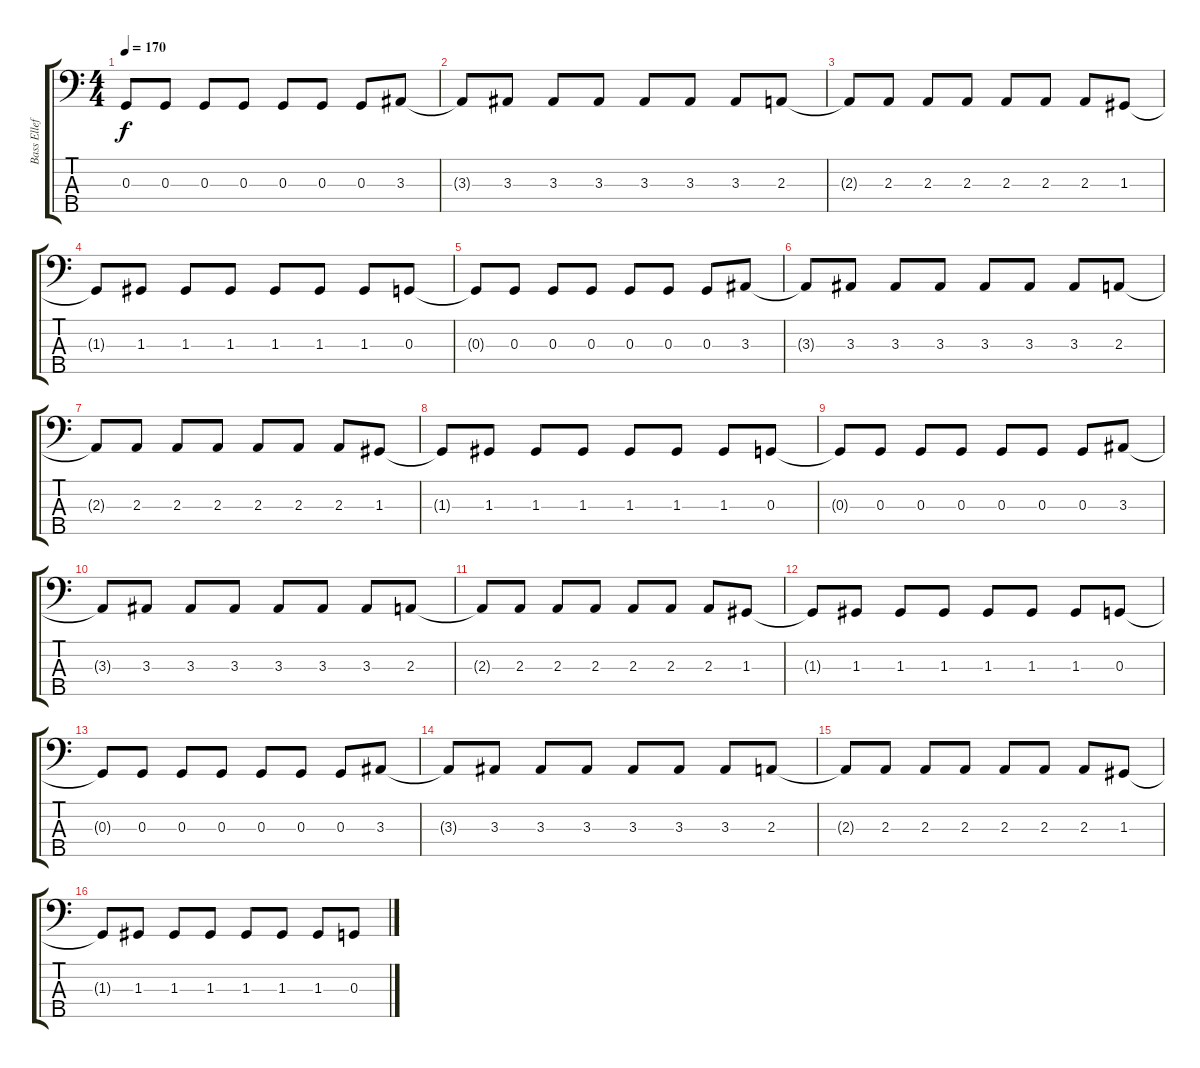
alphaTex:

\track ("Bass Ellefson" "Bass Ellef") {instrument electricbasspick}
\staff {score tabs}
\tuning (F2 C2 G1 D1 A0) {hide}
\ts (4 4)
\tempo 170
\clef f4
\ks c
0.3.8{dy f} 0.3.8 0.3.8 0.3.8 0.3.8 0.3.8 0.3.8 3.3.8 |
3.3{t}.8 3.3.8 3.3.8 3.3.8 3.3.8 3.3.8 3.3.8 2.3.8 |
2.3{t}.8 2.3.8 2.3.8 2.3.8 2.3.8 2.3.8 2.3.8 1.3.8 |
1.3{t}.8 1.3.8 1.3.8 1.3.8 1.3.8 1.3.8 1.3.8 0.3.8 |
0.3{t}.8 0.3.8 0.3.8 0.3.8 0.3.8 0.3.8 0.3.8 3.3.8 |
3.3{t}.8 3.3.8 3.3.8 3.3.8 3.3.8 3.3.8 3.3.8 2.3.8 |
2.3{t}.8 2.3.8 2.3.8 2.3.8 2.3.8 2.3.8 2.3.8 1.3.8 |
1.3{t}.8 1.3.8 1.3.8 1.3.8 1.3.8 1.3.8 1.3.8 0.3.8 |
0.3{t}.8 0.3.8 0.3.8 0.3.8 0.3.8 0.3.8 0.3.8 3.3.8 |
3.3{t}.8 3.3.8 3.3.8 3.3.8 3.3.8 3.3.8 3.3.8 2.3.8 |
2.3{t}.8 2.3.8 2.3.8 2.3.8 2.3.8 2.3.8 2.3.8 1.3.8 |
1.3{t}.8 1.3.8 1.3.8 1.3.8 1.3.8 1.3.8 1.3.8 0.3.8 |
0.3{t}.8 0.3.8 0.3.8 0.3.8 0.3.8 0.3.8 0.3.8 3.3.8 |
3.3{t}.8 3.3.8 3.3.8 3.3.8 3.3.8 3.3.8 3.3.8 2.3.8 |
2.3{t}.8 2.3.8 2.3.8 2.3.8 2.3.8 2.3.8 2.3.8 1.3.8 |
1.3{t}.8 1.3.8 1.3.8 1.3.8 1.3.8 1.3.8 1.3.8 0.3.8
